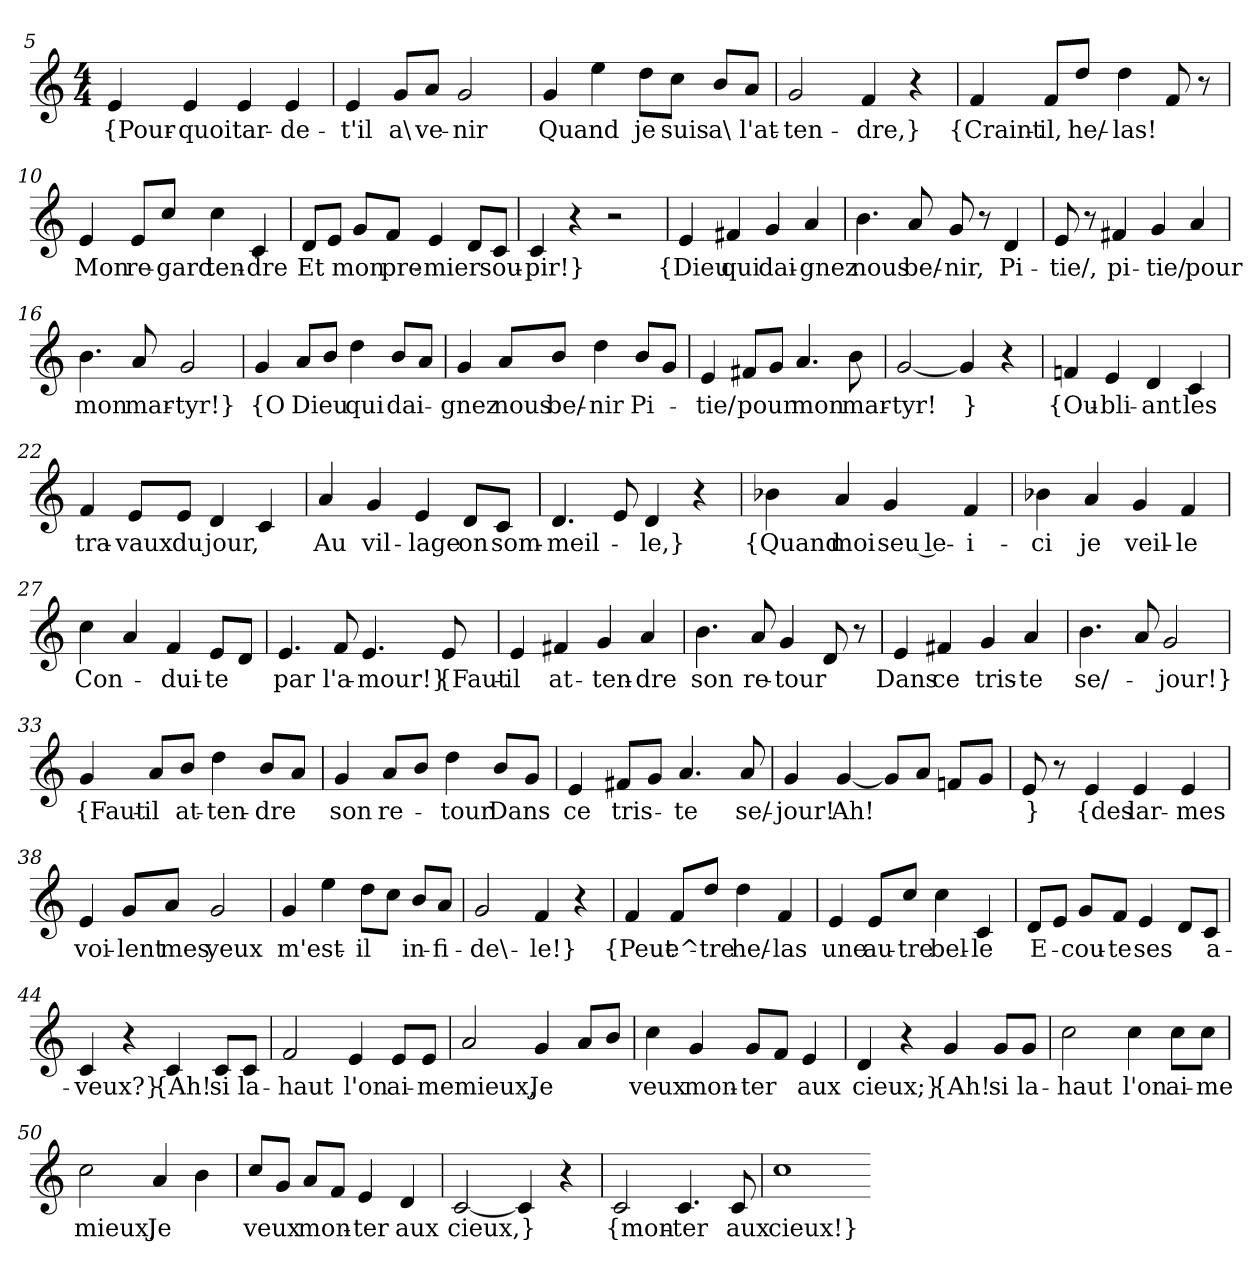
**kern	**text
*part1	*part1
*staff1	*staff1
*clefG2	*
*k[]	*
*M4/4	*
=5	=5
4e	{Pour-
4e	-quoi
4e	tar-
4e	-de-
=6	=6
4e	-t'il
8g/L	a\
8a/J	ve-
2g	-nir
=7	=7
4g	Quand
4ee	.
8dd\L	je
8cc\J	suis
8b/L	a\
8a/J	l'at-
=8	=8
2g	-ten-
4f	-dre,}
4r	.
=9	=9
4f	{Craint-
8f/L	-il,
8dd/J	he/-
4dd	-las!
8f	.
8r	.
=10	=10
4e	Mon
8e/L	re-
8cc/J	-gard
4cc	ten-
4c	-dre
=11	=11
8d/L	Et
8e/J	.
8g/L	mon
8f/J	pre-
4e	-mier
8d/L	.
8c/J	sou-
=12	=12
4c	-pir!}
4r	.
2r	.
=13	=13
4e	{Dieu
4f#X	qui
4g	dai-
4a	-gnez
=14	=14
4.b	nous
8a	be/-
8g	-nir,
8r	.
4d	Pi-
=15	=15
8e	-tie/,
8r	.
4f#X	pi-
4g	-tie/
4a	pour
=16	=16
4.b	mon
8a	mar-
2g	-tyr!}
=17	=17
4g	{O
8a/L	Dieu
8b/J	.
4dd	qui
8b/L	dai-
8a/J	.
=18	=18
4g	-gnez
8a/L	nous
8b/J	be/-
4dd	-nir
8b/L	Pi-
8g/J	.
=19	=19
4e	-tie/
8f#X/L	pour
8g/J	.
4.a	mon
8b	mar-
=20	=20
[2g	tyr!
4g]	}
4r	.
=21	=21
4fn	{Ou-
4e	-bli-
4d	-ant
4c	les
=22	=22
4f	tra-
8e/L	-vaux
8e/J	du
4d	jour,
4c	.
=23	=23
4a	Au
4g	vil-
4e	-lage
8d/L	on
8c/J	som-
=24	=24
4.d	-meil-
8e	.
4d	-le,}
4r	.
=25	=25
4b-X	{Quand
4a	moi
4g	seu le-
4f	-i-
=26	=26
4b-X	-ci
4a	je
4g	veil-
4f	-le
=27	=27
4cc	Con-
4a	.
4f	-dui-
8e/L	-te
8d/J	.
=28	=28
4.e	par
8f	l'a-
4.e	-mour!}
8e	{Faut-
=29	=29
4e	-il
4f#X	at-
4g	-ten-
4a	-dre
=30	=30
4.b	son
8a	re-
4g	tour
8d	.
8r	.
=31	=31
4e	Dans
4f#X	ce
4g	tris-
4a	-te
=32	=32
4.b	se/-
8a	.
2g	-jour!}
=33	=33
4g	{Faut-
8a/L	-il
8b/J	at-
4dd	-ten-
8b/L	-dre
8a/J	.
=34	=34
4g	son
8a/L	re-
8b/J	.
4dd	-tour
8b/L	Dans
8g/J	.
=35	=35
4e	ce
8f#X/L	tris-
8g/J	.
4.a	-te
8a	se/-
=36	=36
4g	-jour!
[4g	Ah!
8g/L]	.
8a/J	.
8fn/L	.
8g/J	.
=37	=37
8e	}
8r	.
4e	{des
4e	lar-
4e	-mes
=38	=38
4e	voi-
8g/L	-lent
8a/J	mes
2g	yeux
=39	=39
4g	m'est-
4ee	.
8dd\L	-il
8cc\J	.
8b/L	in-
8a/J	-fi-
=40	=40
2g	-de\-
4f	-le!}
4r	.
=41	=41
4f	{Peut
8f/L	e^-
8dd/J	-tre
4dd	he/-
4f	-las
=42	=42
4e	une
8e/L	au-
8cc/J	-tre
4cc	bel-
4c	le
=43	=43
8d/L	E-
8e/J	.
8g/L	-cou-
8f/J	-te
4e	ses
8d/L	.
8c/J	a-
=44	=44
4c	-veux?}
4r	.
4c	{Ah!
8c/L	si
8c/J	la-
=45	=45
2f	-haut
4e	l'on
8e/L	ai-
8e/J	-me
=46	=46
2a	mieux,
4g	Je
8a/L	.
8b/J	.
=47	=47
4cc	veux
4g	mon-
8g/L	-ter
8f/J	.
4e	aux
=48	=48
4d	cieux;}
4r	.
4g	{Ah!
8g/L	si
8g/J	la-
=49	=49
2cc	-haut
4cc	l'on
8cc\L	ai-
8cc\J	-me
=50	=50
2cc	mieux,
4a	Je
4b	.
=51	=51
8cc/L	veux
8g/J	.
8a/L	mon-
8f/J	.
4e	-ter
4d	aux
=52	=52
[2c	cieux,
4c]	}
4r	.
=53	=53
2c	{mon-
4.c	-ter
8c	aux
=54	=54
1cc	cieux!}
=-	=-
*-	*-
